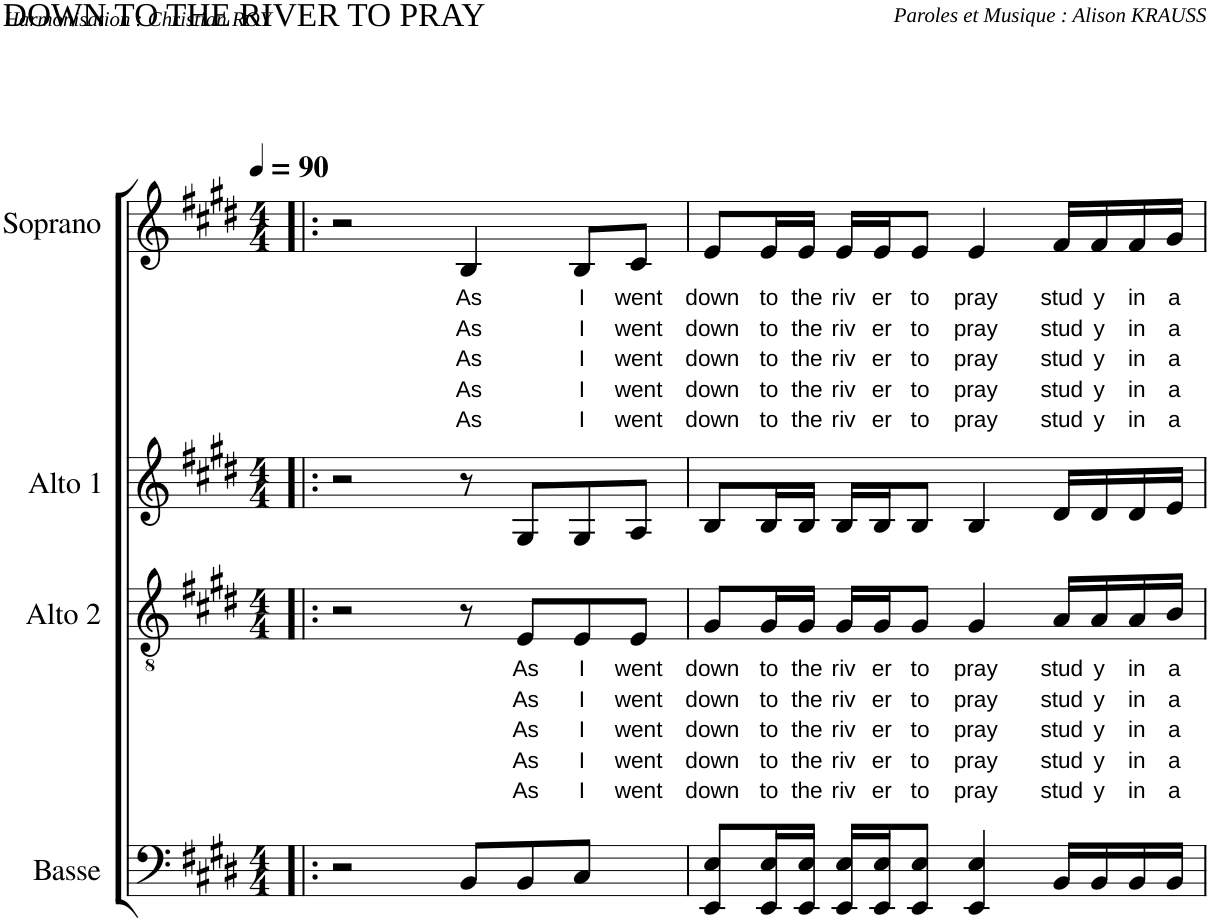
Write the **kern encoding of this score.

**kern	**kern	**text	**text	**text	**text	**text	**kern	**kern	**text	**text	**text	**text	**text
*part4	*part3	*part3	*part3	*part3	*part3	*part3	*part2	*part1	*part1	*part1	*part1	*part1	*part1
*staff4	*staff3	*staff3	*staff3	*staff3	*staff3	*staff3	*staff2	*staff1	*staff1	*staff1	*staff1	*staff1	*staff1
*I"Basse	*I"Alto 2	*	*	*	*	*	*I"Alto 1	*I"Soprano	*	*	*	*	*
*I'B.	*I'A 2	*	*	*	*	*	*I'A 1	*I'S	*	*	*	*	*
*clefF4	*clefGv2	*	*	*	*	*	*clefG2	*clefG2	*	*	*	*	*
*k[f#c#g#d#]	*k[f#c#g#d#]	*	*	*	*	*	*k[f#c#g#d#]	*k[f#c#g#d#]	*	*	*	*	*
*E:	*E:	*	*	*	*	*	*E:	*E:	*	*	*	*	*
*M4/4	*M4/4	*	*	*	*	*	*M4/4	*M4/4	*	*	*	*	*
*MM90	*MM90	*	*	*	*	*	*MM90	*MM90	*	*	*	*	*
=1!|:	=1!|:	=1!|:	=1!|:	=1!|:	=1!|:	=1!|:	=1!|:	=1!|:	=1!|:	=1!|:	=1!|:	=1!|:	=1!|:
2r	2r	.	.	.	.	.	2r	2r	.	.	.	.	.
!	!	!	!	!	!	!	!	!	!LO:LY:b	!LO:LY:b	!LO:LY:b	!LO:LY:b	!LO:LY:b
8BB/L	8r	.	.	.	.	.	8r	4B/	As	As	As	As	As
!	!	!LO:LY:b	!LO:LY:b	!LO:LY:b	!LO:LY:b	!LO:LY:b	!	!	!	!	!	!	!
8BB/	8E/L	As	As	As	As	As	8G#/L	.	.	.	.	.	.
!	!	!LO:LY:b	!LO:LY:b	!LO:LY:b	!LO:LY:b	!LO:LY:b	!	!	!LO:LY:b	!LO:LY:b	!LO:LY:b	!LO:LY:b	!LO:LY:b
8C#/J	8E/	I	I	I	I	I	8G#/	8B/L	I	I	I	I	I
!	!	!LO:LY:b	!LO:LY:b	!LO:LY:b	!LO:LY:b	!LO:LY:b	!	!	!LO:LY:b	!LO:LY:b	!LO:LY:b	!LO:LY:b	!LO:LY:b
8ryy	8E/J	went	went	went	went	went	8A/J	8c#/J	went	went	went	went	went
=2	=2	=2	=2	=2	=2	=2	=2	=2	=2	=2	=2	=2	=2
!	!	!LO:LY:b	!LO:LY:b	!LO:LY:b	!LO:LY:b	!LO:LY:b	!	!	!LO:LY:b	!LO:LY:b	!LO:LY:b	!LO:LY:b	!LO:LY:b
8EE/ 8E/L	8G#/L	down	down	down	down	down	8B/L	8e/L	down	down	down	down	down
!	!	!LO:LY:b	!LO:LY:b	!LO:LY:b	!LO:LY:b	!LO:LY:b	!	!	!LO:LY:b	!LO:LY:b	!LO:LY:b	!LO:LY:b	!LO:LY:b
16EE/ 16E/L	16G#/L	to	to	to	to	to	16B/L	16e/L	to	to	to	to	to
!	!	!LO:LY:b	!LO:LY:b	!LO:LY:b	!LO:LY:b	!LO:LY:b	!	!	!LO:LY:b	!LO:LY:b	!LO:LY:b	!LO:LY:b	!LO:LY:b
16EE/ 16E/JJ	16G#/JJ	the	the	the	the	the	16B/JJ	16e/JJ	the	the	the	the	the
!	!	!LO:LY:b	!LO:LY:b	!LO:LY:b	!LO:LY:b	!LO:LY:b	!	!	!LO:LY:b	!LO:LY:b	!LO:LY:b	!LO:LY:b	!LO:LY:b
16EE/ 16E/LL	16G#/LL	riv	riv	riv	riv	riv	16B/LL	16e/LL	riv	riv	riv	riv	riv
!	!	!LO:LY:b	!LO:LY:b	!LO:LY:b	!LO:LY:b	!LO:LY:b	!	!	!LO:LY:b	!LO:LY:b	!LO:LY:b	!LO:LY:b	!LO:LY:b
16EE/ 16E/J	16G#/J	er	er	er	er	er	16B/J	16e/J	er	er	er	er	er
!	!	!LO:LY:b	!LO:LY:b	!LO:LY:b	!LO:LY:b	!LO:LY:b	!	!	!LO:LY:b	!LO:LY:b	!LO:LY:b	!LO:LY:b	!LO:LY:b
8EE/ 8E/J	8G#/J	to	to	to	to	to	8B/J	8e/J	to	to	to	to	to
!	!	!LO:LY:b	!LO:LY:b	!LO:LY:b	!LO:LY:b	!LO:LY:b	!	!	!LO:LY:b	!LO:LY:b	!LO:LY:b	!LO:LY:b	!LO:LY:b
4EE/ 4E/	4G#/	pray	pray	pray	pray	pray	4B/	4e/	pray	pray	pray	pray	pray
!	!	!LO:LY:b	!LO:LY:b	!LO:LY:b	!LO:LY:b	!LO:LY:b	!	!	!LO:LY:b	!LO:LY:b	!LO:LY:b	!LO:LY:b	!LO:LY:b
16BB/LL	16A/LL	stud	stud	stud	stud	stud	16d#/LL	16f#/LL	stud	stud	stud	stud	stud
!	!	!LO:LY:b	!LO:LY:b	!LO:LY:b	!LO:LY:b	!LO:LY:b	!	!	!LO:LY:b	!LO:LY:b	!LO:LY:b	!LO:LY:b	!LO:LY:b
16BB/	16A/	y	y	y	y	y	16d#/	16f#/	y	y	y	y	y
!	!	!LO:LY:b	!LO:LY:b	!LO:LY:b	!LO:LY:b	!LO:LY:b	!	!	!LO:LY:b	!LO:LY:b	!LO:LY:b	!LO:LY:b	!LO:LY:b
16BB/	16A/	in	in	in	in	in	16d#/	16f#/	in	in	in	in	in
!	!	!LO:LY:b	!LO:LY:b	!LO:LY:b	!LO:LY:b	!LO:LY:b	!	!	!LO:LY:b	!LO:LY:b	!LO:LY:b	!LO:LY:b	!LO:LY:b
16BB/JJ	16B/JJ	a	a	a	a	a	16e/JJ	16g#/JJ	a	a	a	a	a
=	=	=	=	=	=	=	=	=	=	=	=	=	=
*-	*-	*-	*-	*-	*-	*-	*-	*-	*-	*-	*-	*-	*-
